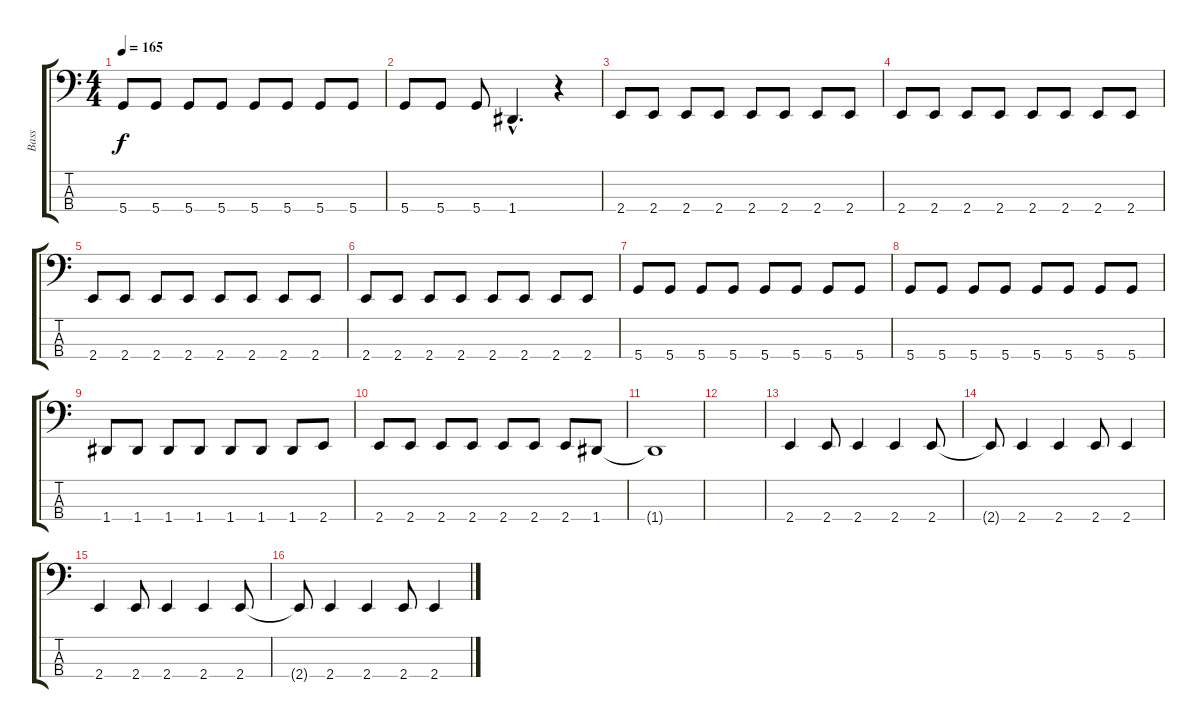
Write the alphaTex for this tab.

\track ("Bass" "Bass") {instrument electricbasspick}
\staff {score tabs}
\tuning (G2 D2 A1 D1) {hide}
\ts (4 4)
\tempo 165
\clef f4
\ks c
5.4.8{dy f} 5.4.8 5.4.8 5.4.8 5.4.8 5.4.8 5.4.8 5.4.8 |
5.4.8 5.4.8 5.4.8 1.4{hac}.4{d} r.4 |
2.4.8 2.4.8 2.4.8 2.4.8 2.4.8 2.4.8 2.4.8 2.4.8 |
2.4.8 2.4.8 2.4.8 2.4.8 2.4.8 2.4.8 2.4.8 2.4.8 |
2.4.8 2.4.8 2.4.8 2.4.8 2.4.8 2.4.8 2.4.8 2.4.8 |
2.4.8 2.4.8 2.4.8 2.4.8 2.4.8 2.4.8 2.4.8 2.4.8 |
5.4.8 5.4.8 5.4.8 5.4.8 5.4.8 5.4.8 5.4.8 5.4.8 |
5.4.8 5.4.8 5.4.8 5.4.8 5.4.8 5.4.8 5.4.8 5.4.8 |
1.4.8 1.4.8 1.4.8 1.4.8 1.4.8 1.4.8 1.4.8 2.4.8 |
2.4.8 2.4.8 2.4.8 2.4.8 2.4.8 2.4.8 2.4.8 1.4.8 |
1.4{t}.1 |
|
2.4.4 2.4.8 2.4.4 2.4.4 2.4.8 |
2.4{t}.8 2.4.4 2.4.4 2.4.8 2.4.4 |
2.4.4 2.4.8 2.4.4 2.4.4 2.4.8 |
2.4{t}.8 2.4.4 2.4.4 2.4.8 2.4.4
